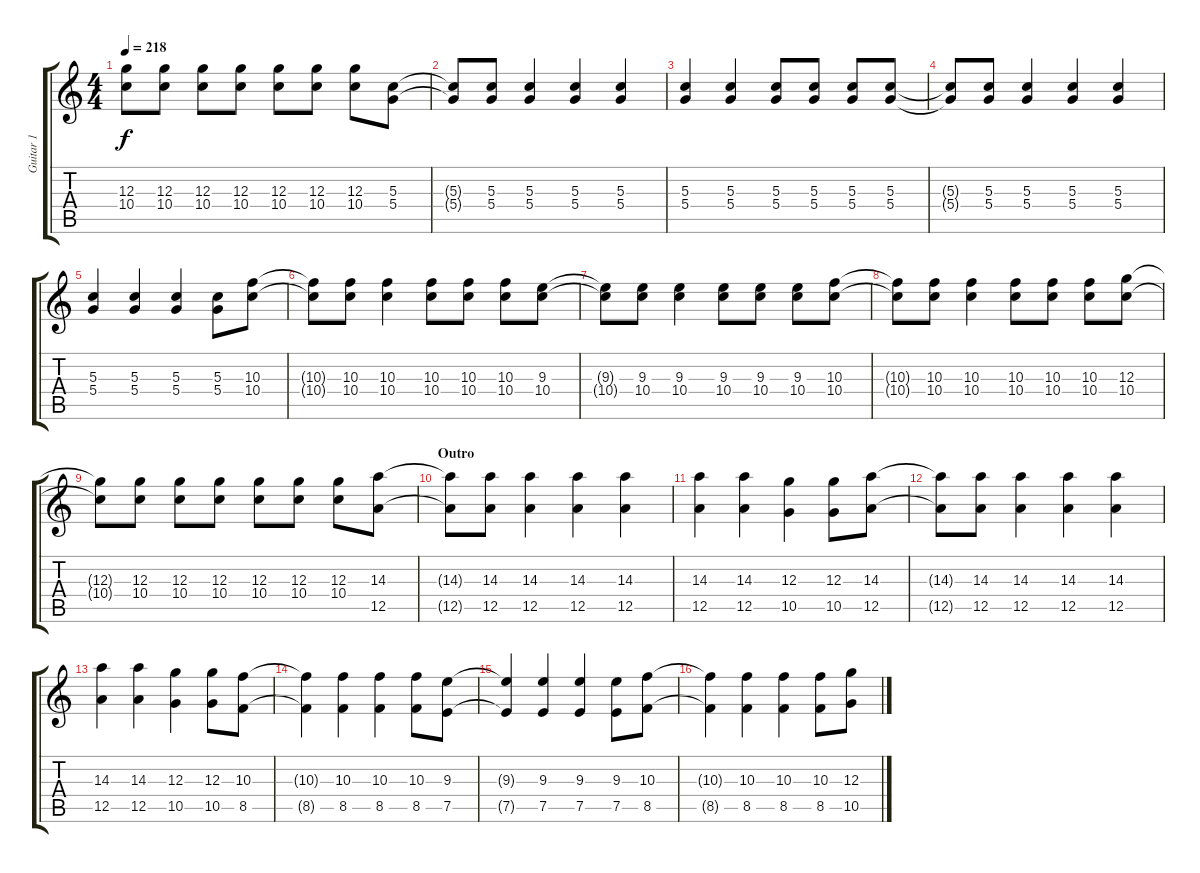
\track ("Guitar 1" "Guitar 1") {instrument distortionguitar}
\staff {score tabs}
\tuning (E4 B3 G3 D3 A2 D2) {hide}
\ts (4 4)
\tempo 218
\clef g2
\ks c
(12.3{t} 10.4{t}).8{dy f} (12.3 10.4).8 (12.3 10.4).8 (12.3 10.4).8 (12.3 10.4).8 (12.3 10.4).8 (12.3 10.4).8 (5.3 5.4).8 |
(5.3{t} 5.4{t}).8 (5.3 5.4).8 (5.3 5.4).4 (5.3 5.4).4 (5.3 5.4).4 |
(5.3 5.4).4 (5.3 5.4).4 (5.3 5.4).8 (5.3 5.4).8 (5.3 5.4).8 (5.3 5.4).8 |
(5.3{t} 5.4{t}).8 (5.3 5.4).8 (5.3 5.4).4 (5.3 5.4).4 (5.3 5.4).4 |
(5.3 5.4).4 (5.3 5.4).4 (5.3 5.4).4 (5.3 5.4).8 (10.3 10.4).8 |
(10.3{t} 10.4{t}).8 (10.3 10.4).8 (10.3 10.4).4 (10.3 10.4).8 (10.3 10.4).8 (10.3 10.4).8 (9.3 10.4).8 |
(9.3{t} 10.4{t}).8 (9.3 10.4).8 (9.3 10.4).4 (9.3 10.4).8 (9.3 10.4).8 (9.3 10.4).8 (10.3 10.4).8 |
(10.3{t} 10.4{t}).8 (10.3 10.4).8 (10.3 10.4).4 (10.3 10.4).8 (10.3 10.4).8 (10.3 10.4).8 (12.3 10.4).8 |
(12.3{t} 10.4{t}).8 (12.3 10.4).8 (12.3 10.4).8 (12.3 10.4).8 (12.3 10.4).8 (12.3 10.4).8 (12.3 10.4).8 (14.3 12.5).8 |
\section ("" "Outro")
(14.3{t} 12.5{t}).8 (14.3 12.5).8 (14.3 12.5).4 (14.3 12.5).4 (14.3 12.5).4 |
(14.3 12.5).4 (14.3 12.5).4 (12.3 10.5).4 (12.3 10.5).8 (14.3 12.5).8 |
(14.3{t} 12.5{t}).8 (14.3 12.5).8 (14.3 12.5).4 (14.3 12.5).4 (14.3 12.5).4 |
(14.3 12.5).4 (14.3 12.5).4 (12.3 10.5).4 (12.3 10.5).8 (10.3 8.5).8 |
(10.3{t} 8.5{t}).4 (10.3 8.5).4 (10.3 8.5).4 (10.3 8.5).8 (9.3 7.5).8 |
(9.3{t} 7.5{t}).4 (9.3 7.5).4 (9.3 7.5).4 (9.3 7.5).8 (10.3 8.5).8 |
(10.3{t} 8.5{t}).4 (10.3 8.5).4 (10.3 8.5).4 (10.3 8.5).8 (12.3 10.5).8
